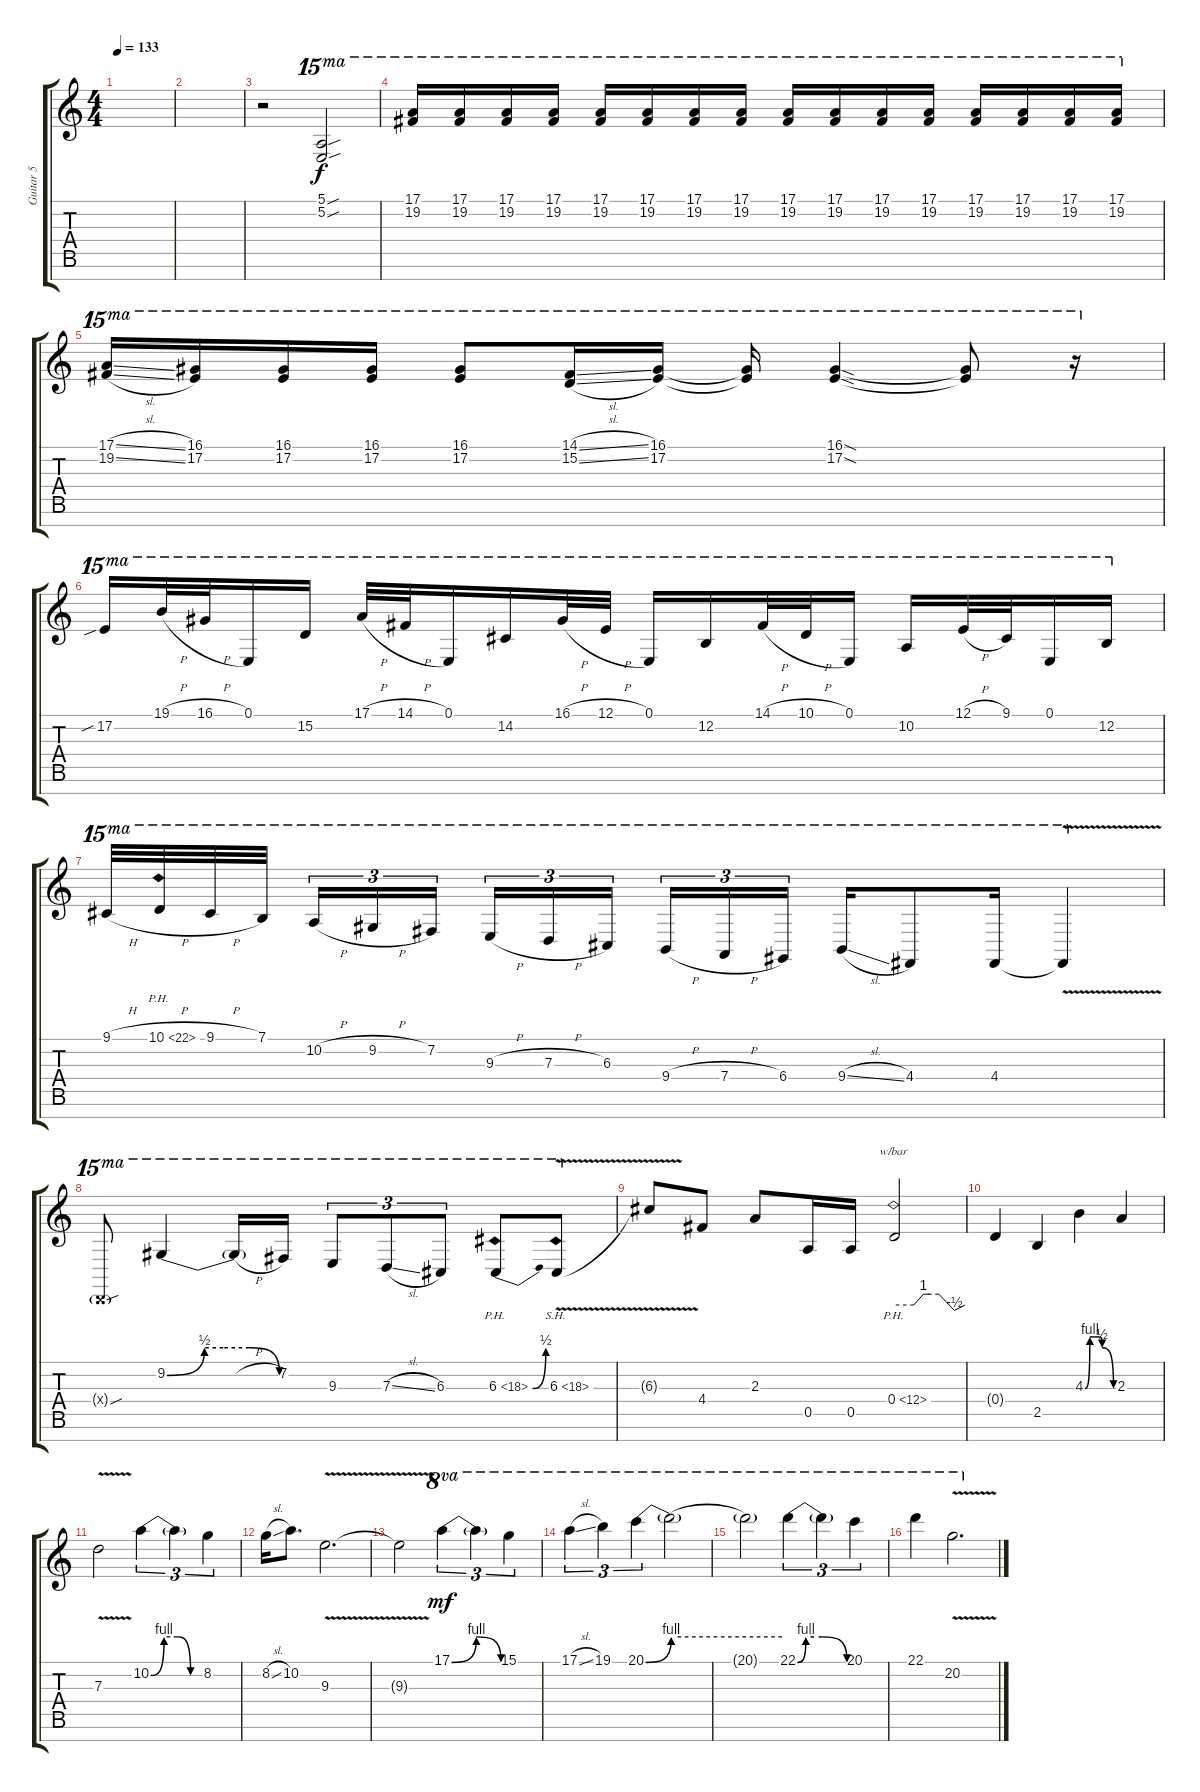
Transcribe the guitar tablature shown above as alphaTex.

\track ("Guitar 5" "Guitar 5") {instrument overdrivenguitar}
\staff {score tabs}
\tuning (E4 B3 G3 D3 A2 E2 B1) {hide}
\ts (4 4)
\tempo 133
\clef g2
\ks c
|
|
r.2 (5.1{sou} 5.2{sou}).2{ot 15ma balance 1 instrument overdrivenguitar} |
(17.1 19.2).16{ot 15ma} (17.1 19.2).16{ot 15ma} (17.1 19.2).16{ot 15ma} (17.1 19.2).16{ot 15ma} (17.1 19.2).16{ot 15ma} (17.1 19.2).16{ot 15ma} (17.1 19.2).16{ot 15ma} (17.1 19.2).16{ot 15ma} (17.1 19.2).16{ot 15ma} (17.1 19.2).16{ot 15ma} (17.1 19.2).16{ot 15ma} (17.1 19.2).16{ot 15ma} (17.1 19.2).16{ot 15ma} (17.1 19.2).16{ot 15ma} (17.1 19.2).16{ot 15ma} (17.1 19.2).16{ot 15ma} |
(17.1{sl} 19.2{sl}).16{ot 15ma} (16.1 17.2).16{ot 15ma} (16.1 17.2).16{ot 15ma} (16.1 17.2).16{ot 15ma} (16.1 17.2).8{ot 15ma} (14.1{sl} 15.2{sl}).16{ot 15ma} (16.1 17.2).16{ot 15ma} (16.1{t} 17.2{t}).16{ot 15ma} (16.1{sod} 17.2{sod}).4{ot 15ma} (16.1{t} 17.2{t}).8{ot 15ma} r.16{ot 15ma} |
17.2{sib}.16{ot 15ma} 19.1{h}.32{ot 15ma} 16.1{h}.32{ot 15ma} 0.1.16{ot 15ma} 15.2.16{ot 15ma} 17.1{h}.32{ot 15ma} 14.1{h}.32{ot 15ma} 0.1.16{ot 15ma} 14.2.16{ot 15ma} 16.1{h}.32{ot 15ma} 12.1{h}.32{ot 15ma} 0.1.16{ot 15ma} 12.2.16{ot 15ma} 14.1{h}.32{ot 15ma} 10.1{h}.32{ot 15ma} 0.1.16{ot 15ma} 10.2.16{ot 15ma} 12.1{h}.32{ot 15ma} 9.1.32{ot 15ma} 0.1.16{ot 15ma} 12.2.16{ot 15ma} |
9.1{h}.32{ot 15ma} 10.1{ph 12 h}.32{ot 15ma} 9.1{h}.32{ot 15ma} 7.1.32{ot 15ma beam splitsecondary} 10.2{h}.16{tu (3 2) ot 15ma} 9.2{h}.16{tu (3 2) ot 15ma} 7.2.16{tu (3 2) ot 15ma} 9.3{h}.16{tu (3 2) ot 15ma} 7.3{h}.16{tu (3 2) ot 15ma} 6.3.16{tu (3 2) ot 15ma beam splitsecondary} 9.4{h}.16{tu (3 2) ot 15ma} 7.4{h}.16{tu (3 2) ot 15ma} 6.4.16{tu (3 2) ot 15ma} 9.4{sl}.16{ot 15ma} 4.4.8{ot 15ma} 4.4.16{ot 15ma} 4.4{v t}.4{ot 15ma} |
0.4{sou g x}.8{ot 15ma} 9.2{be (custom 0 0 20 2 30 2 44 2 60 0)}.4{ot 15ma} 9.2{h t}.16{ot 15ma} 7.2.16{ot 15ma} 9.3.8{tu (3 2) ot 15ma} 7.3{sl}.8{tu (3 2) ot 15ma} 6.3.8{tu (3 2) ot 15ma} 6.3{be (bend 0 0 60 2) ph 12}.8{ot 15ma} 6.3{sh 12 v}.8{ot 15ma} |
6.3{t}.8 4.4.8 2.3.8 0.5.16 0.5.16 0.4{ph 12}.2{tbe (custom default 0 0 17 0 25 4 30 4 38 4 51 -2 60 0)} |
0.4{t}.4 2.5.4 4.3{be (custom 0 0 10 4 20 4 30 4 36 2 60 0)}.4 2.3.4 |
7.3{v}.2 10.2{be (custom 0 0 15 4 30 4 45 0 60 0)}.4{tu (3 2)} 10.2{t}.4{tu (3 2)} 8.2.4{tu (3 2)} |
8.2{sl}.16 10.2.8{d} 9.3{v}.2{d} |
9.3{v t}.2 17.1{be (bendrelease 0 0 15 4 30 4 60 0)}.4{tu (3 2) ot 8va dy mf balance 1} 17.1{t}.4{tu (3 2) ot 8va} 15.1.4{tu (3 2) ot 8va} |
17.1{sl}.4{tu (3 2) ot 8va} 19.1.4{tu (3 2) ot 8va} 20.1{be (bend 0 0 60 4)}.4{tu (3 2) ot 8va} 20.1{be (hold 0 4 60 4) t}.2{ot 8va} |
20.1{t}.2{ot 8va} 22.1{be (custom 0 0 10 4 20 4 30 4 60 0)}.4{tu (3 2) ot 8va} 22.1{t}.4{tu (3 2) ot 8va} 20.1.4{tu (3 2) ot 8va} |
22.1.4{ot 8va} 20.2{v}.2{d ot 8va}
